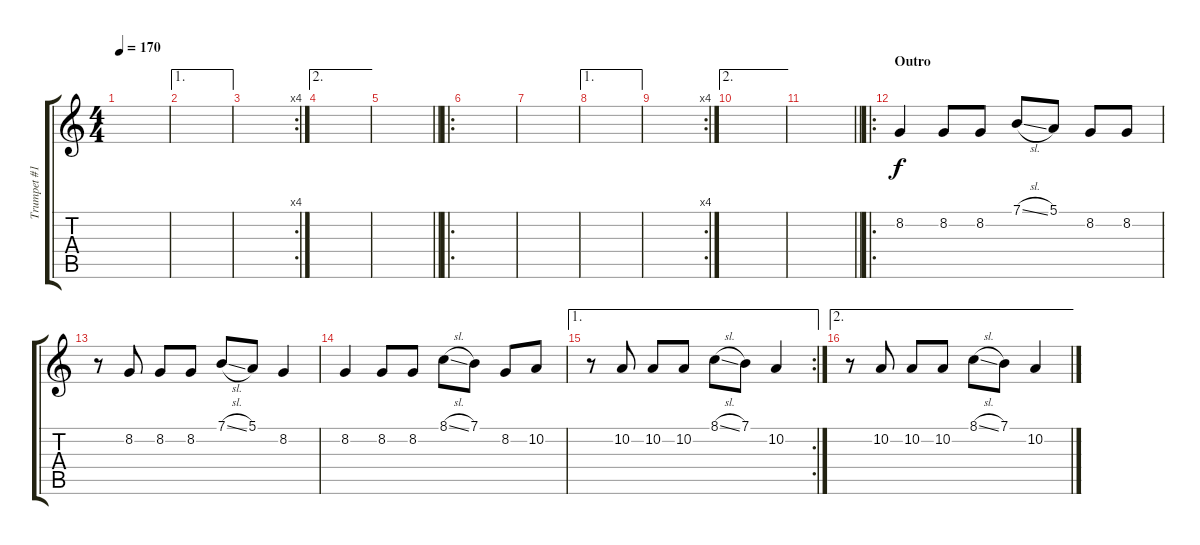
\track ("Trumpet #1 (Tibcsi Kiss)" "Trumpet #1") {instrument trumpet}
\staff {score tabs}
\tuning (E4 B3 G3 D3 A2 E2) {hide}
\ts (4 4)
\tempo 170
\clef g2
\ks c
|
\ae 1
|
\rc 4
|
\ae 2
|
\barLineRight lightlight
|
\ro
|
|
\ae 1
|
\rc 4
|
\ae 2
|
\barLineRight lightlight
|
\ro
\section ("" "Outro")
8.2.4 8.2.8 8.2.8 7.1{sl}.8 5.1.8 8.2.8 8.2.8 |
r.8 8.2.8 8.2.8 8.2.8 7.1{sl}.8 5.1.8 8.2.4 |
8.2.4 8.2.8 8.2.8 8.1{sl}.8 7.1.8 8.2.8 10.2.8 |
\ae 1
\rc 2
r.8 10.2.8 10.2.8 10.2.8 8.1{sl}.8 7.1.8 10.2.4 |
\ae 2
r.8 10.2.8 10.2.8 10.2.8 8.1{sl}.8 7.1.8 10.2.4
